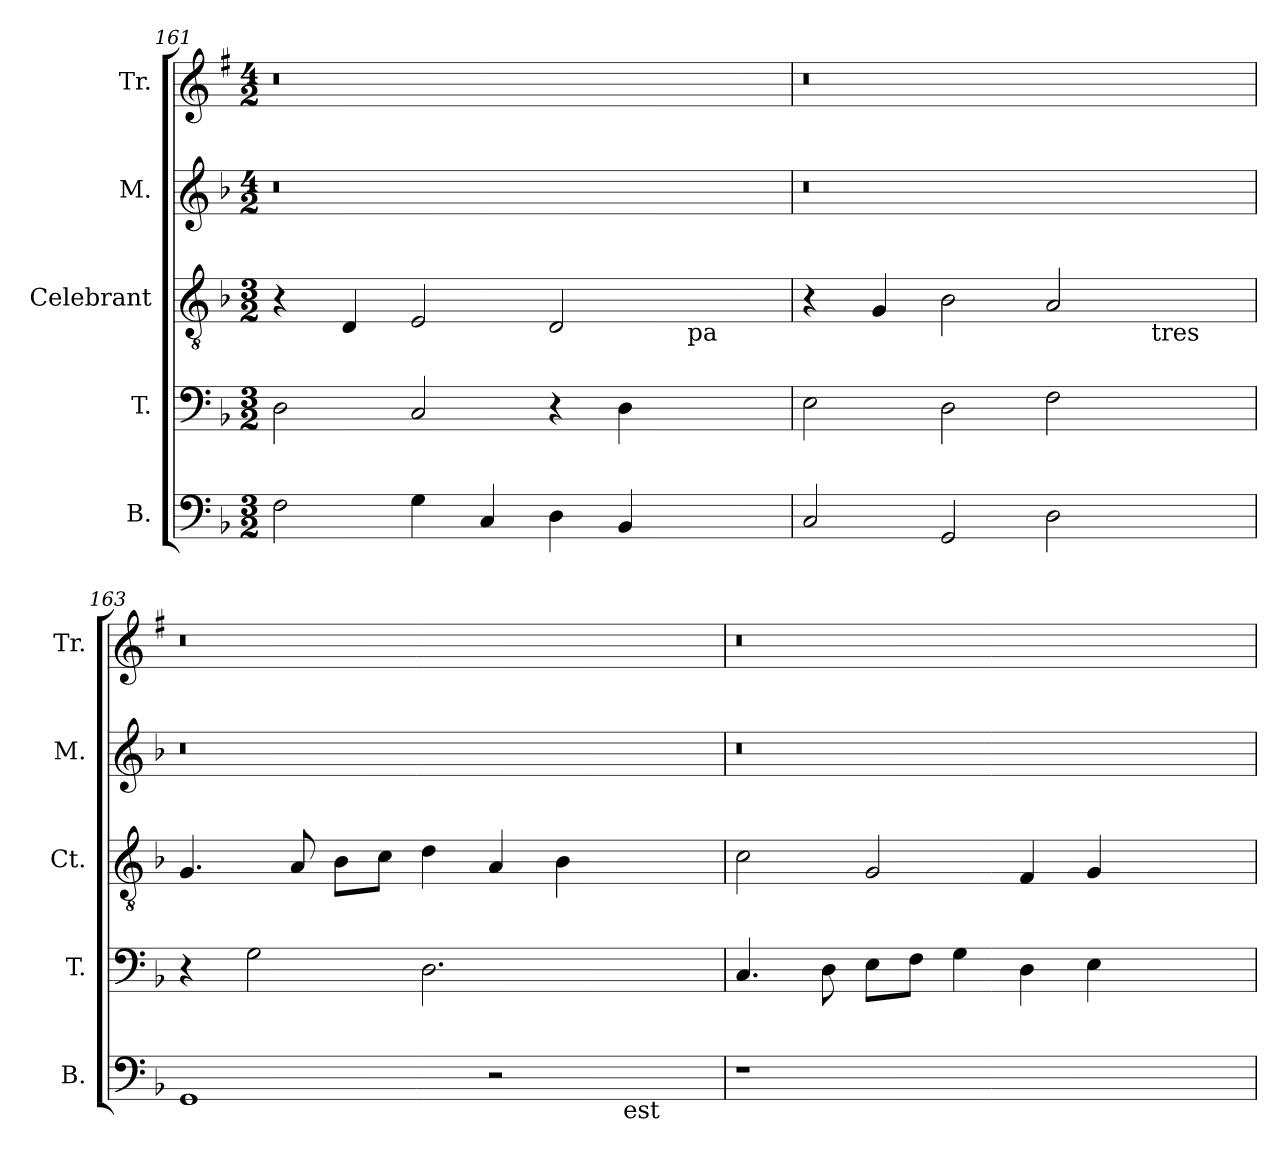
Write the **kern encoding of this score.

**kern	**kern	**kern	**kern	**kern
*part5	*part4	*part3	*part2	*part1
*staff5	*staff4	*staff3	*staff2	*staff1
*I"B.	*I"T.	*I"Celebrant	*I"M.	*I"Tr.
*I'B.	*I'T.	*I'Ct.	*I'M.	*I'Tr.
*clefF4	*clefF4	*clefGv2	*clefG2	*clefG2
*	*	*	*	*ITrd1c2
*k[b-]	*k[b-]	*k[b-]	*k[b-]	*k[b-]
*F:	*F:	*F:	*F:	*F:
*M3/2	*M3/2	*M3/2	*M4/2	*M4/2
=161	=161	=161	=161	=161
2F\	2D\	4r	0r	0r
.	.	4D/	.	.
4G\	2C/	2E/	.	.
4C/	.	.	.	.
4D\	4r	2D/	.	.
4BB-/	4D\	.	.	.
!	!	!LO:TX:b:t=pa	!	!
2ryy	2ryy	2ryy	.	.
=162	=162	=162	=162	=162
2C/	2E\	4r	0r	0r
.	.	4G/	.	.
2GG/	2D\	2B-\	.	.
2D\	2F\	2A/	.	.
!	!	!LO:TX:b:t=tres	!	!
2ryy	2ryy	2ryy	.	.
=163	=163	=163	=163	=163
1GG	4r	4.G/	0r	0r
.	2G\	.	.	.
.	.	8A/	.	.
.	.	8B-\L	.	.
.	.	8c\J	.	.
.	2.D\	4d\	.	.
2r	.	4A/	.	.
.	.	4B-\	.	.
!LO:TX:b:t=est	!	!	!	!
2ryy	2ryy	2ryy	.	.
!!LO:PB:g=z
=164	=164	=164	=164	=164
!LO:N:vis=1	!	!	!	!
1.r	4.C/	2c\	0r	0r
.	8D\	.	.	.
.	8E\L	2G/	.	.
.	8F\J	.	.	.
.	4G\	.	.	.
.	4D\	4F/	.	.
.	4E\	4G/	.	.
2ryy	2ryy	2ryy	.	.
=	=	=	=	=
*-	*-	*-	*-	*-
